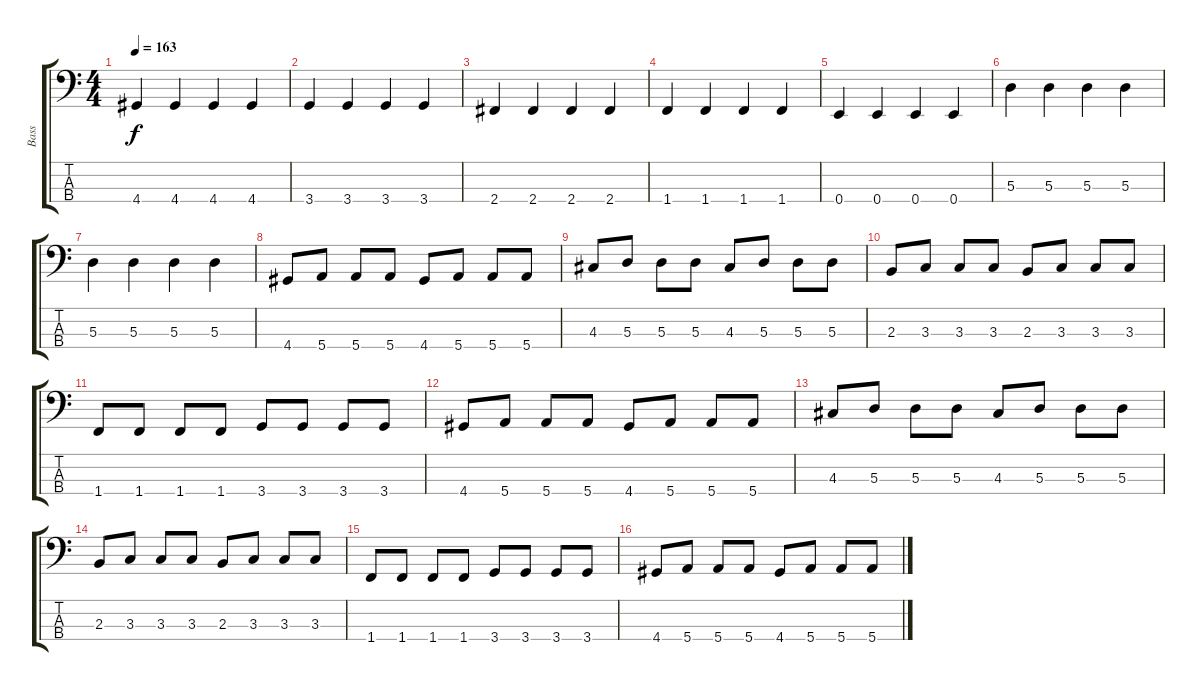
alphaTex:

\track ("Bass" "Bass") {instrument electricbasspick}
\staff {score tabs}
\tuning (G2 D2 A1 E1) {hide}
\ts (4 4)
\tempo 163
\clef f4
\ks c
4.4.4{dy f} 4.4.4 4.4.4 4.4.4 |
3.4.4 3.4.4 3.4.4 3.4.4 |
2.4.4 2.4.4 2.4.4 2.4.4 |
1.4.4 1.4.4 1.4.4 1.4.4 |
0.4.4 0.4.4 0.4.4 0.4.4 |
5.3.4 5.3.4 5.3.4 5.3.4 |
5.3.4 5.3.4 5.3.4 5.3.4 |
4.4.8 5.4.8 5.4.8 5.4.8 4.4.8 5.4.8 5.4.8 5.4.8 |
4.3.8 5.3.8 5.3.8 5.3.8 4.3.8 5.3.8 5.3.8 5.3.8 |
2.3.8 3.3.8 3.3.8 3.3.8 2.3.8 3.3.8 3.3.8 3.3.8 |
1.4.8 1.4.8 1.4.8 1.4.8 3.4.8 3.4.8 3.4.8 3.4.8 |
4.4.8 5.4.8 5.4.8 5.4.8 4.4.8 5.4.8 5.4.8 5.4.8 |
4.3.8 5.3.8 5.3.8 5.3.8 4.3.8 5.3.8 5.3.8 5.3.8 |
2.3.8 3.3.8 3.3.8 3.3.8 2.3.8 3.3.8 3.3.8 3.3.8 |
1.4.8 1.4.8 1.4.8 1.4.8 3.4.8 3.4.8 3.4.8 3.4.8 |
4.4.8 5.4.8 5.4.8 5.4.8 4.4.8 5.4.8 5.4.8 5.4.8
